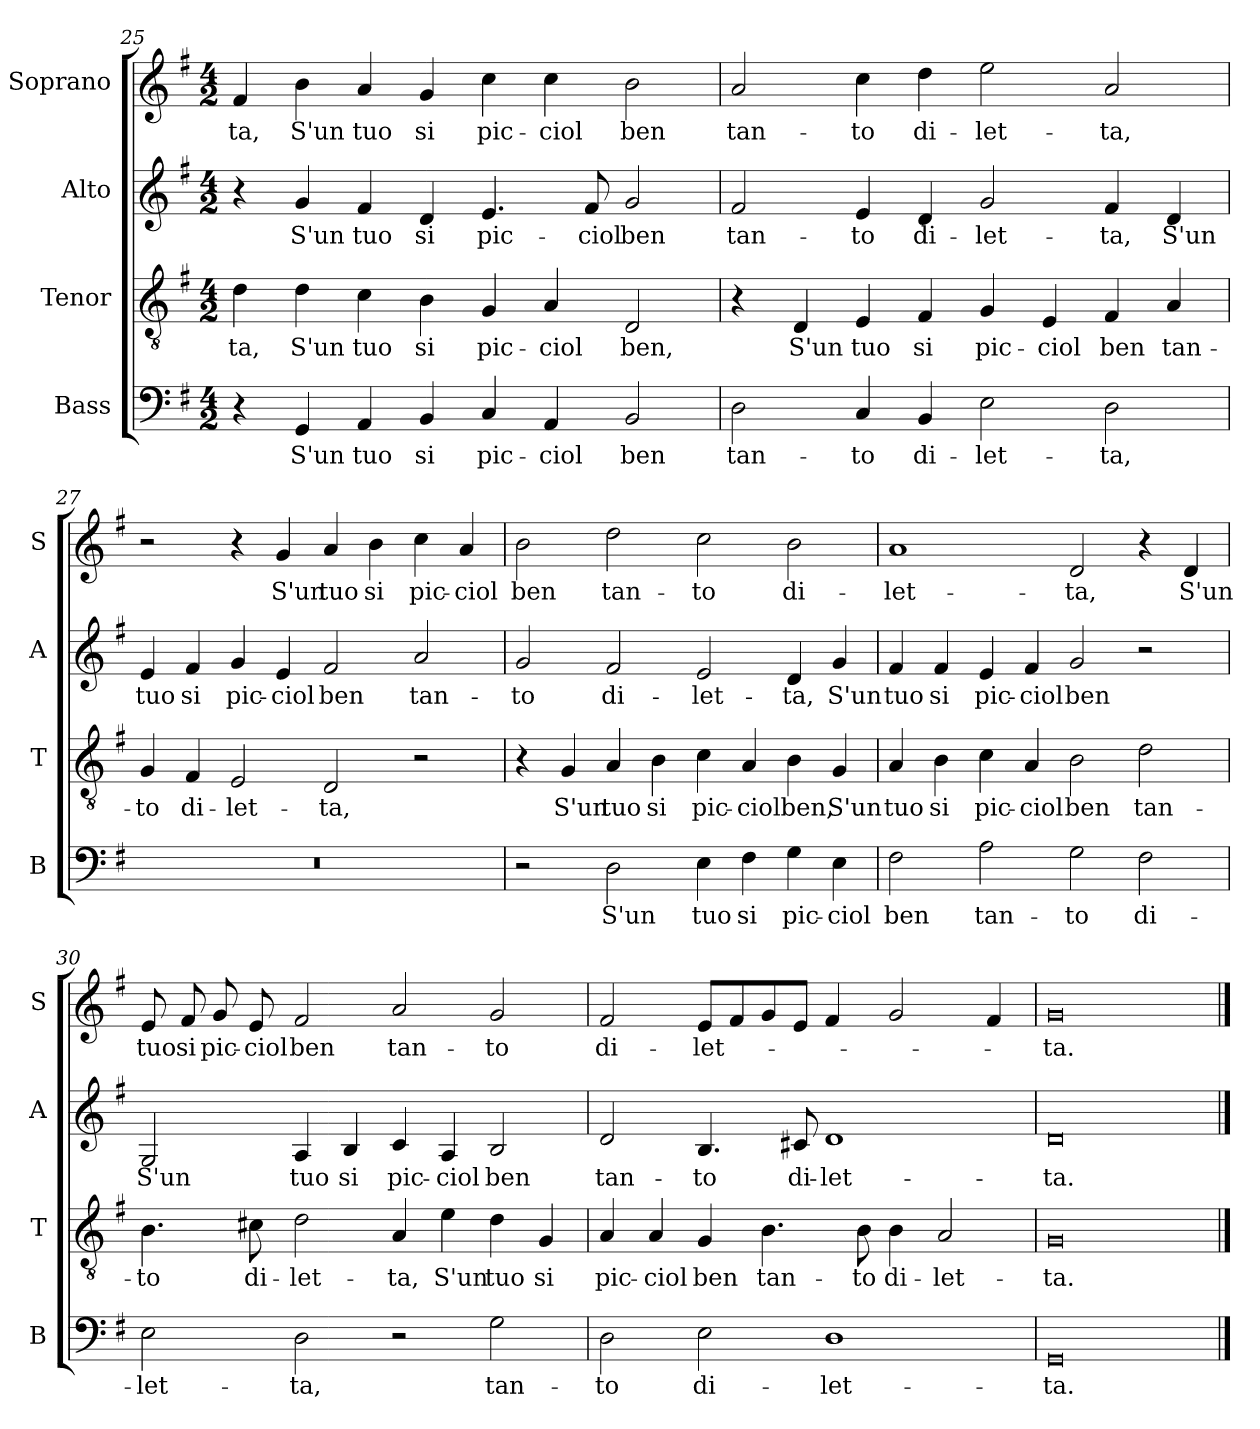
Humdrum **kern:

**kern	**text	**kern	**text	**kern	**text	**kern	**text
*part4	*part4	*part3	*part3	*part2	*part2	*part1	*part1
*staff4	*staff4	*staff3	*staff3	*staff2	*staff2	*staff1	*staff1
*I"Bass	*	*I"Tenor	*	*I"Alto	*	*I"Soprano	*
*I'B	*	*I'T	*	*I'A	*	*I'S	*
!!LO:PB:g=z
*clefF4	*	*clefGv2	*	*clefG2	*	*clefG2	*
*k[f#]	*	*k[f#]	*	*k[f#]	*	*k[f#]	*
*G:	*	*G:	*	*G:	*	*G:	*
*M4/2	*	*M4/2	*	*M4/2	*	*M4/2	*
=25	=25	=25	=25	=25	=25	=25	=25
!	!	!	!LO:LY:b	!	!	!	!LO:LY:b
4r	.	4d\	-ta,	4r	.	4f#/	-ta,
!	!LO:LY:b	!	!LO:LY:b	!	!LO:LY:b	!	!LO:LY:b
4GG/	S'un	4d\	S'un	4g/	S'un	4b\	S'un
!	!LO:LY:b	!	!LO:LY:b	!	!LO:LY:b	!	!LO:LY:b
4AA/	tuo	4c\	tuo	4f#/	tuo	4a/	tuo
!	!LO:LY:b	!	!LO:LY:b	!	!LO:LY:b	!	!LO:LY:b
4BB/	si	4B\	si	4d/	si	4g/	si
!	!LO:LY:b	!	!LO:LY:b	!	!LO:LY:b	!	!LO:LY:b
4C/	pic-	4G/	pic-	4.e/	pic-	4cc\	pic-
!	!LO:LY:b	!	!LO:LY:b	!	!	!	!LO:LY:b
4AA/	-ciol	4A/	-ciol	.	.	4cc\	-ciol
!	!	!	!	!	!LO:LY:b	!	!
.	.	.	.	8f#/	-ciol	.	.
!	!LO:LY:b	!	!LO:LY:b	!	!LO:LY:b	!	!LO:LY:b
2BB/	ben	2D/	ben,	2g/	ben	2b\	ben
=26	=26	=26	=26	=26	=26	=26	=26
!	!LO:LY:b	!	!	!	!LO:LY:b	!	!LO:LY:b
2D\	tan-	4r	.	2f#/	tan-	2a/	tan-
!	!	!	!LO:LY:b	!	!	!	!
.	.	4D/	S'un	.	.	.	.
!	!LO:LY:b	!	!LO:LY:b	!	!LO:LY:b	!	!LO:LY:b
4C/	-to	4E/	tuo	4e/	-to	4cc\	-to
!	!LO:LY:b	!	!LO:LY:b	!	!LO:LY:b	!	!LO:LY:b
4BB/	di-	4F#/	si	4d/	di-	4dd\	di-
!	!LO:LY:b	!	!LO:LY:b	!	!LO:LY:b	!	!LO:LY:b
2E\	-let-	4G/	pic-	2g/	-let-	2ee\	-let-
!	!	!	!LO:LY:b	!	!	!	!
.	.	4E/	-ciol	.	.	.	.
!	!LO:LY:b	!	!LO:LY:b	!	!LO:LY:b	!	!LO:LY:b
2D\	-ta,	4F#/	ben	4f#/	-ta,	2a/	-ta,
!	!	!	!LO:LY:b	!	!LO:LY:b	!	!
.	.	4A/	tan-	4d/	S'un	.	.
=27	=27	=27	=27	=27	=27	=27	=27
!	!	!	!LO:LY:b	!	!LO:LY:b	!	!
0r	.	4G/	-to	4e/	tuo	2r	.
!	!	!	!LO:LY:b	!	!LO:LY:b	!	!
.	.	4F#/	di-	4f#/	si	.	.
!	!	!	!LO:LY:b	!	!LO:LY:b	!	!
.	.	2E/	-let-	4g/	pic-	4r	.
!	!	!	!	!	!LO:LY:b	!	!LO:LY:b
.	.	.	.	4e/	-ciol	4g/	S'un
!	!	!	!LO:LY:b	!	!LO:LY:b	!	!LO:LY:b
.	.	2D/	-ta,	2f#/	ben	4a/	tuo
!	!	!	!	!	!	!	!LO:LY:b
.	.	.	.	.	.	4b\	si
!	!	!	!	!	!LO:LY:b	!	!LO:LY:b
.	.	2r	.	2a/	tan-	4cc\	pic-
!	!	!	!	!	!	!	!LO:LY:b
.	.	.	.	.	.	4a/	-ciol
!!LO:LB:g=z
=28	=28	=28	=28	=28	=28	=28	=28
!	!	!	!	!	!LO:LY:b	!	!LO:LY:b
2r	.	4r	.	2g/	-to	2b\	ben
!	!	!	!LO:LY:b	!	!	!	!
.	.	4G/	S'un	.	.	.	.
!	!LO:LY:b	!	!LO:LY:b	!	!LO:LY:b	!	!LO:LY:b
2D\	S'un	4A/	tuo	2f#/	di-	2dd\	tan-
!	!	!	!LO:LY:b	!	!	!	!
.	.	4B\	si	.	.	.	.
!	!LO:LY:b	!	!LO:LY:b	!	!LO:LY:b	!	!LO:LY:b
4E\	tuo	4c\	pic-	2e/	-let-	2cc\	-to
!	!LO:LY:b	!	!LO:LY:b	!	!	!	!
4F#\	si	4A/	-ciol	.	.	.	.
!	!LO:LY:b	!	!LO:LY:b	!	!LO:LY:b	!	!LO:LY:b
4G\	pic-	4B\	ben,	4d/	-ta,	2b\	di-
!	!LO:LY:b	!	!LO:LY:b	!	!LO:LY:b	!	!
4E\	-ciol	4G/	S'un	4g/	S'un	.	.
=29	=29	=29	=29	=29	=29	=29	=29
!	!LO:LY:b	!	!LO:LY:b	!	!LO:LY:b	!	!LO:LY:b
2F#\	ben	4A/	tuo	4f#/	tuo	1a	-let-
!	!	!	!LO:LY:b	!	!LO:LY:b	!	!
.	.	4B\	si	4f#/	si	.	.
!	!LO:LY:b	!	!LO:LY:b	!	!LO:LY:b	!	!
2A\	tan-	4c\	pic-	4e/	pic-	.	.
!	!	!	!LO:LY:b	!	!LO:LY:b	!	!
.	.	4A/	-ciol	4f#/	-ciol	.	.
!	!LO:LY:b	!	!LO:LY:b	!	!LO:LY:b	!	!LO:LY:b
2G\	-to	2B\	ben	2g/	ben	2d/	-ta,
!	!LO:LY:b	!	!LO:LY:b	!	!	!	!
2F#\	di-	2d\	tan-	2r	.	4r	.
!	!	!	!	!	!	!	!LO:LY:b
.	.	.	.	.	.	4d/	S'un
=30	=30	=30	=30	=30	=30	=30	=30
!	!LO:LY:b	!	!LO:LY:b	!	!LO:LY:b	!	!LO:LY:b
2E\	-let-	4.B\	-to	2G/	S'un	8e/	tuo
!	!	!	!	!	!	!	!LO:LY:b
.	.	.	.	.	.	8f#/	si
!	!	!	!	!	!	!	!LO:LY:b
.	.	.	.	.	.	8g/	pic-
!	!	!	!LO:LY:b	!	!	!	!LO:LY:b
.	.	8c#X\	di-	.	.	8e/	-ciol
!	!LO:LY:b	!	!LO:LY:b	!	!LO:LY:b	!	!LO:LY:b
2D\	-ta,	2d\	-let-	4A/	tuo	2f#/	ben
!	!	!	!	!	!LO:LY:b	!	!
.	.	.	.	4B/	si	.	.
!	!	!	!LO:LY:b	!	!LO:LY:b	!	!LO:LY:b
2r	.	4A/	-ta,	4c/	pic-	2a/	tan-
!	!	!	!LO:LY:b	!	!LO:LY:b	!	!
.	.	4e\	S'un	4A/	-ciol	.	.
!	!LO:LY:b	!	!LO:LY:b	!	!LO:LY:b	!	!LO:LY:b
2G\	tan-	4d\	tuo	2B/	ben	2g/	-to
!	!	!	!LO:LY:b	!	!	!	!
.	.	4G/	si	.	.	.	.
!!LO:LB:g=z
=31	=31	=31	=31	=31	=31	=31	=31
!	!LO:LY:b	!	!LO:LY:b	!	!LO:LY:b	!	!LO:LY:b
2D\	-to	4A/	pic-	2d/	tan-	2f#/	di-
!	!	!	!LO:LY:b	!	!	!	!
.	.	4A/	-ciol	.	.	.	.
!	!LO:LY:b	!	!LO:LY:b	!	!LO:LY:b	!	!LO:LY:b
2E\	di-	4G/	ben	4.B/	-to	8e/L	-let-
.	.	.	.	.	.	8f#/	.
!	!	!	!LO:LY:b	!	!	!	!
.	.	4.B\	tan-	.	.	8g/	.
!	!	!	!	!	!LO:LY:b	!	!
.	.	.	.	8c#X/	di-	8e/J	.
!	!LO:LY:b	!	!	!	!LO:LY:b	!	!
1D	-let-	.	.	1d	-let-	4f#/	.
!	!	!	!LO:LY:b	!	!	!	!
.	.	8B\	-to	.	.	.	.
!	!	!	!LO:LY:b	!	!	!	!
.	.	4B\	di-	.	.	2g/	.
!	!	!	!LO:LY:b	!	!	!	!
.	.	2A/	-let-	.	.	.	.
.	.	.	.	.	.	4f#/	.
=32	=32	=32	=32	=32	=32	=32	=32
!	!LO:LY:b	!	!LO:LY:b	!	!LO:LY:b	!	!LO:LY:b
0GG	-ta.	0G	-ta.	0d	-ta.	0g	-ta.
==	==	==	==	==	==	==	==
*-	*-	*-	*-	*-	*-	*-	*-
